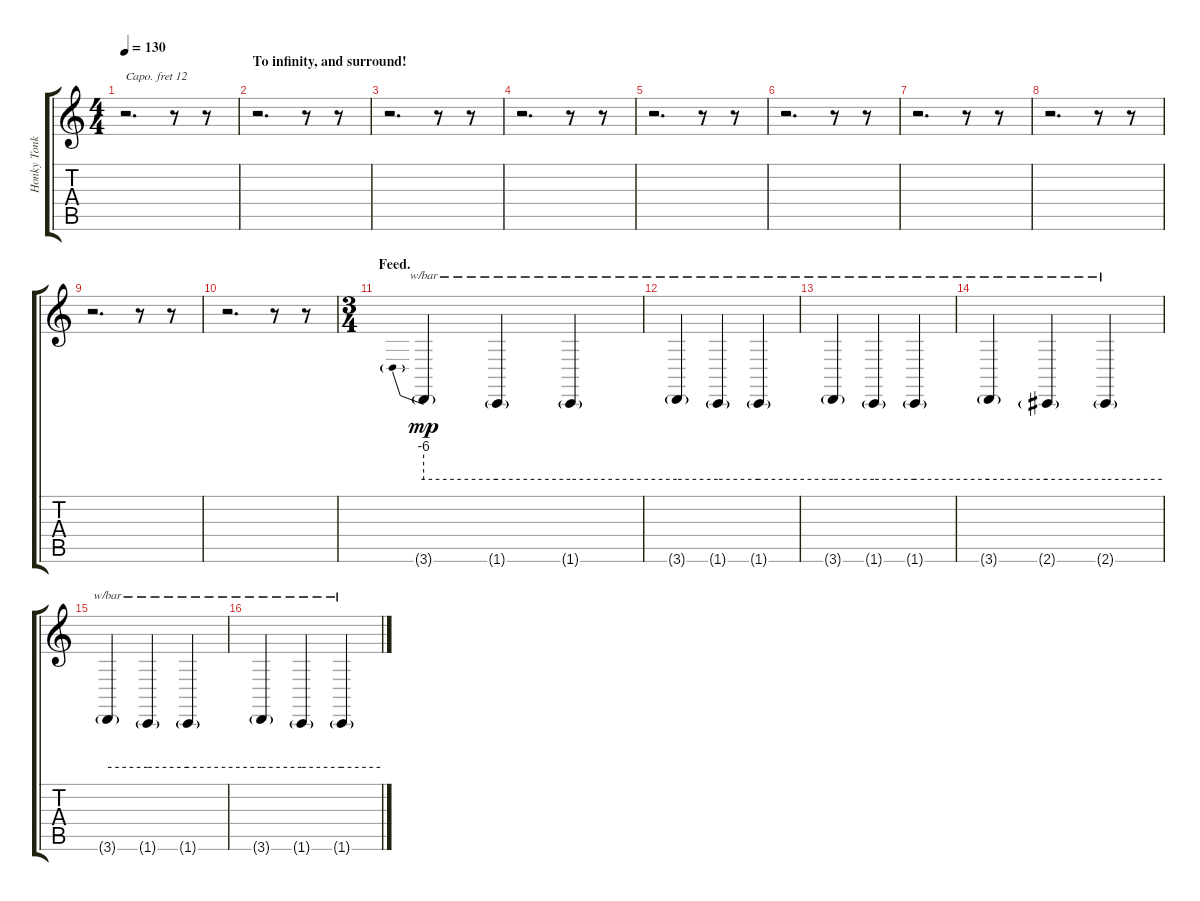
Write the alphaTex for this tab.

\track ("Honky Tonk" "Honky Tonk") {instrument honkytonkpiano}
\staff {score tabs}
\capo 12
\tuning (Eb4 B3 Gb3 B2 Gb2 B1) {hide}
\ts (4 4)
\tempo 130
\clef g2
\ks c
r.2{d dy p} r.8 r.8 |
\section ("" "To infinity, and surround!")
r.2{d} r.8 r.8 |
r.2{d} r.8 r.8 |
r.2{d} r.8 r.8 |
r.2{d} r.8 r.8 |
r.2{d} r.8 r.8 |
r.2{d} r.8 r.8 |
r.2{d} r.8 r.8 |
r.2{d} r.8 r.8 |
r.2{d} r.8 r.8 |
\ts (3 4)
\section ("" "Feed.")
3.6{g}.4{tbe (predive default 0 -24 60 -24) dy mp} 1.6{g}.4{tbe (hold default 0 -24 60 -24)} 1.6{g}.4{tbe (hold default 0 -24 60 -24)} |
3.6{g}.4{tbe (hold default 0 -24 60 -24)} 1.6{g}.4{tbe (hold default 0 -24 60 -24)} 1.6{g}.4{tbe (hold default 0 -24 60 -24)} |
3.6{g}.4{tbe (hold default 0 -24 60 -24)} 1.6{g}.4{tbe (hold default 0 -24 60 -24)} 1.6{g}.4{tbe (hold default 0 -24 60 -24)} |
3.6{g}.4{tbe (hold default 0 -24 60 -24)} 2.6{g}.4{tbe (hold default 0 -24 60 -24)} 2.6{g}.4{tbe (hold default 0 -24 60 -24)} |
3.6{g}.4{tbe (hold default 0 -24 60 -24)} 1.6{g}.4{tbe (hold default 0 -24 60 -24)} 1.6{g}.4{tbe (hold default 0 -24 60 -24)} |
3.6{g}.4{tbe (hold default 0 -24 60 -24)} 1.6{g}.4{tbe (hold default 0 -24 60 -24)} 1.6{g}.4{tbe (hold default 0 -24 60 -24)}
